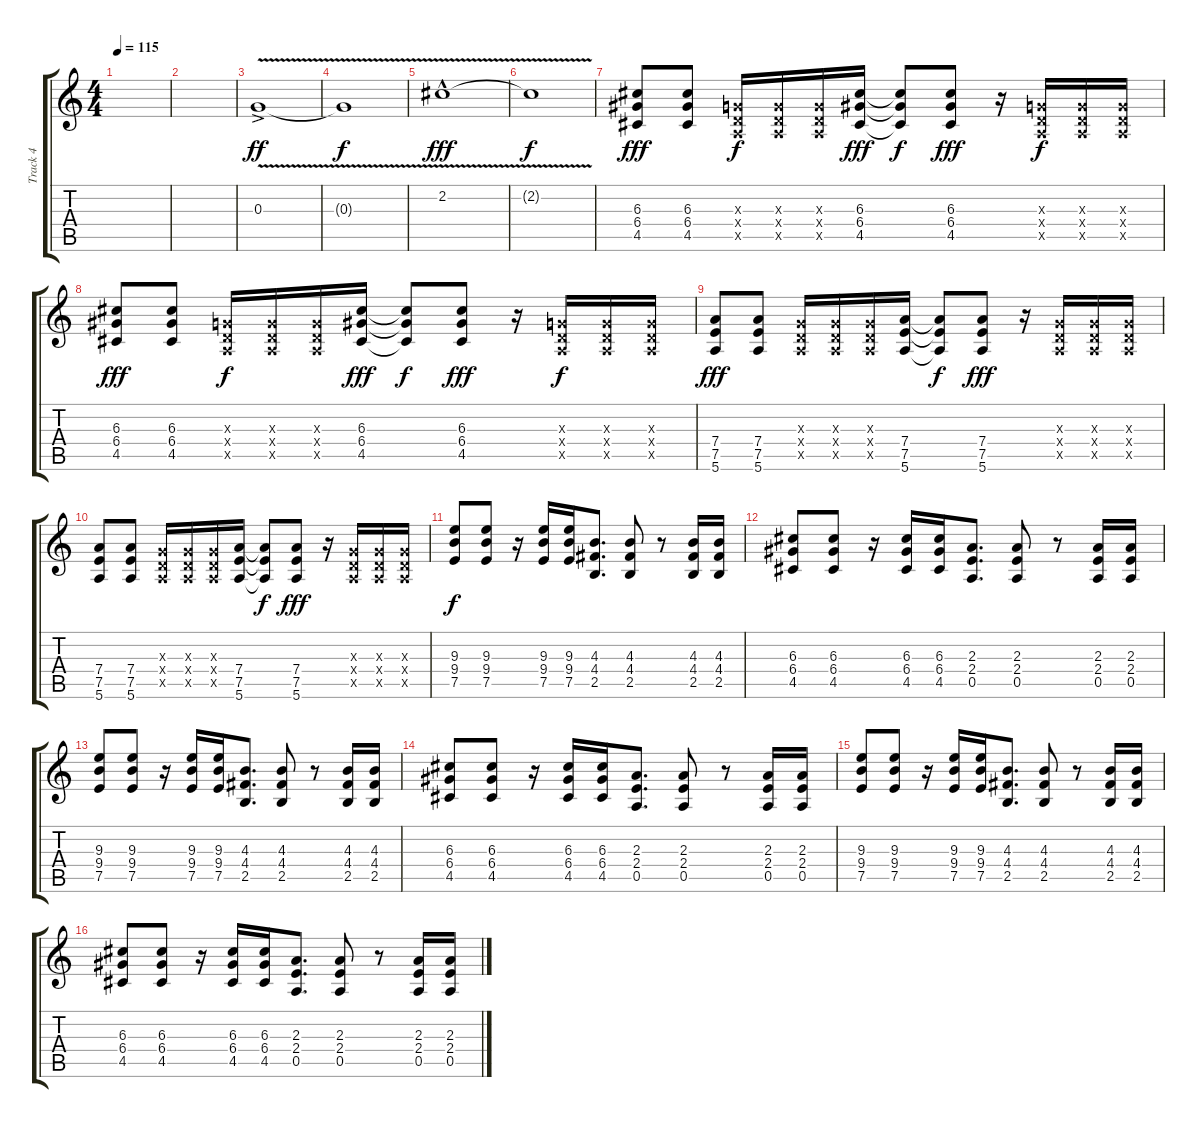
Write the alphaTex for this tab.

\track ("Track 4" "Track 4") {instrument distortionguitar}
\staff {score tabs}
\tuning (E4 B3 G3 D3 A2 E2) {hide}
\ts (4 4)
\tempo 115
\clef g2
\ks c
|
|
0.3{v ac}.1{dy ff} |
0.3{v t}.1{dy f} |
2.2{v hac}.1{dy fff} |
2.2{v t}.1{dy f} |
(6.3 6.4 4.5).8{dy fff} (6.3 6.4 4.5).8 (0.3{x} 0.4{x} 0.5{x}).16{dy f} (0.3{x} 0.4{x} 0.5{x}).16 (0.3{x} 0.4{x} 0.5{x}).16 (6.3 6.4 4.5).16{dy fff} (6.3{t} 6.4{t} 4.5{t}).8{dy f} (6.3 6.4 4.5).8{dy fff} r.16 (0.3{x} 0.4{x} 0.5{x}).16{dy f} (0.3{x} 0.4{x} 0.5{x}).16 (0.3{x} 0.4{x} 0.5{x}).16 |
(6.3 6.4 4.5).8{dy fff} (6.3 6.4 4.5).8 (0.3{x} 0.4{x} 0.5{x}).16{dy f} (0.3{x} 0.4{x} 0.5{x}).16 (0.3{x} 0.4{x} 0.5{x}).16 (6.3 6.4 4.5).16{dy fff} (6.3{t} 6.4{t} 4.5{t}).8{dy f} (6.3 6.4 4.5).8{dy fff} r.16 (0.3{x} 0.4{x} 0.5{x}).16{dy f} (0.3{x} 0.4{x} 0.5{x}).16 (0.3{x} 0.4{x} 0.5{x}).16 |
(7.4 7.5 5.6).8{dy fff} (7.4 7.5 5.6).8 (0.3{x} 0.4{x} 0.5{x}).16 (0.3{x} 0.4{x} 0.5{x}).16 (0.3{x} 0.4{x} 0.5{x}).16 (7.4 7.5 5.6).16 (7.4{t} 7.5{t} 5.6{t}).8{dy f} (7.4 7.5 5.6).8{dy fff} r.16 (0.3{x} 0.4{x} 0.5{x}).16 (0.3{x} 0.4{x} 0.5{x}).16 (0.3{x} 0.4{x} 0.5{x}).16 |
(7.4 7.5 5.6).8 (7.4 7.5 5.6).8 (0.3{x} 0.4{x} 0.5{x}).16 (0.3{x} 0.4{x} 0.5{x}).16 (0.3{x} 0.4{x} 0.5{x}).16 (7.4 7.5 5.6).16 (7.4{t} 7.5{t} 5.6{t}).8{dy f} (7.4 7.5 5.6).8{dy fff} r.16 (0.3{x} 0.4{x} 0.5{x}).16 (0.3{x} 0.4{x} 0.5{x}).16 (0.3{x} 0.4{x} 0.5{x}).16 |
(9.3 9.4 7.5).8{dy f} (9.3 9.4 7.5).8 r.16 (9.3 9.4 7.5).16 (9.3 9.4 7.5).16 (4.3 4.4 2.5).8{d} (4.3 4.4 2.5).8 r.8 (4.3 4.4 2.5).16 (4.3 4.4 2.5).16 |
(6.3 6.4 4.5).8 (6.3 6.4 4.5).8 r.16 (6.3 6.4 4.5).16 (6.3 6.4 4.5).16 (2.3 2.4 0.5).8{d} (2.3 2.4 0.5).8 r.8 (2.3 2.4 0.5).16 (2.3 2.4 0.5).16 |
(9.3 9.4 7.5).8 (9.3 9.4 7.5).8 r.16 (9.3 9.4 7.5).16 (9.3 9.4 7.5).16 (4.3 4.4 2.5).8{d} (4.3 4.4 2.5).8 r.8 (4.3 4.4 2.5).16 (4.3 4.4 2.5).16 |
(6.3 6.4 4.5).8 (6.3 6.4 4.5).8 r.16 (6.3 6.4 4.5).16 (6.3 6.4 4.5).16 (2.3 2.4 0.5).8{d} (2.3 2.4 0.5).8 r.8 (2.3 2.4 0.5).16 (2.3 2.4 0.5).16 |
(9.3 9.4 7.5).8 (9.3 9.4 7.5).8 r.16 (9.3 9.4 7.5).16 (9.3 9.4 7.5).16 (4.3 4.4 2.5).8{d} (4.3 4.4 2.5).8 r.8 (4.3 4.4 2.5).16 (4.3 4.4 2.5).16 |
(6.3 6.4 4.5).8 (6.3 6.4 4.5).8 r.16 (6.3 6.4 4.5).16 (6.3 6.4 4.5).16 (2.3 2.4 0.5).8{d} (2.3 2.4 0.5).8 r.8 (2.3 2.4 0.5).16 (2.3 2.4 0.5).16
